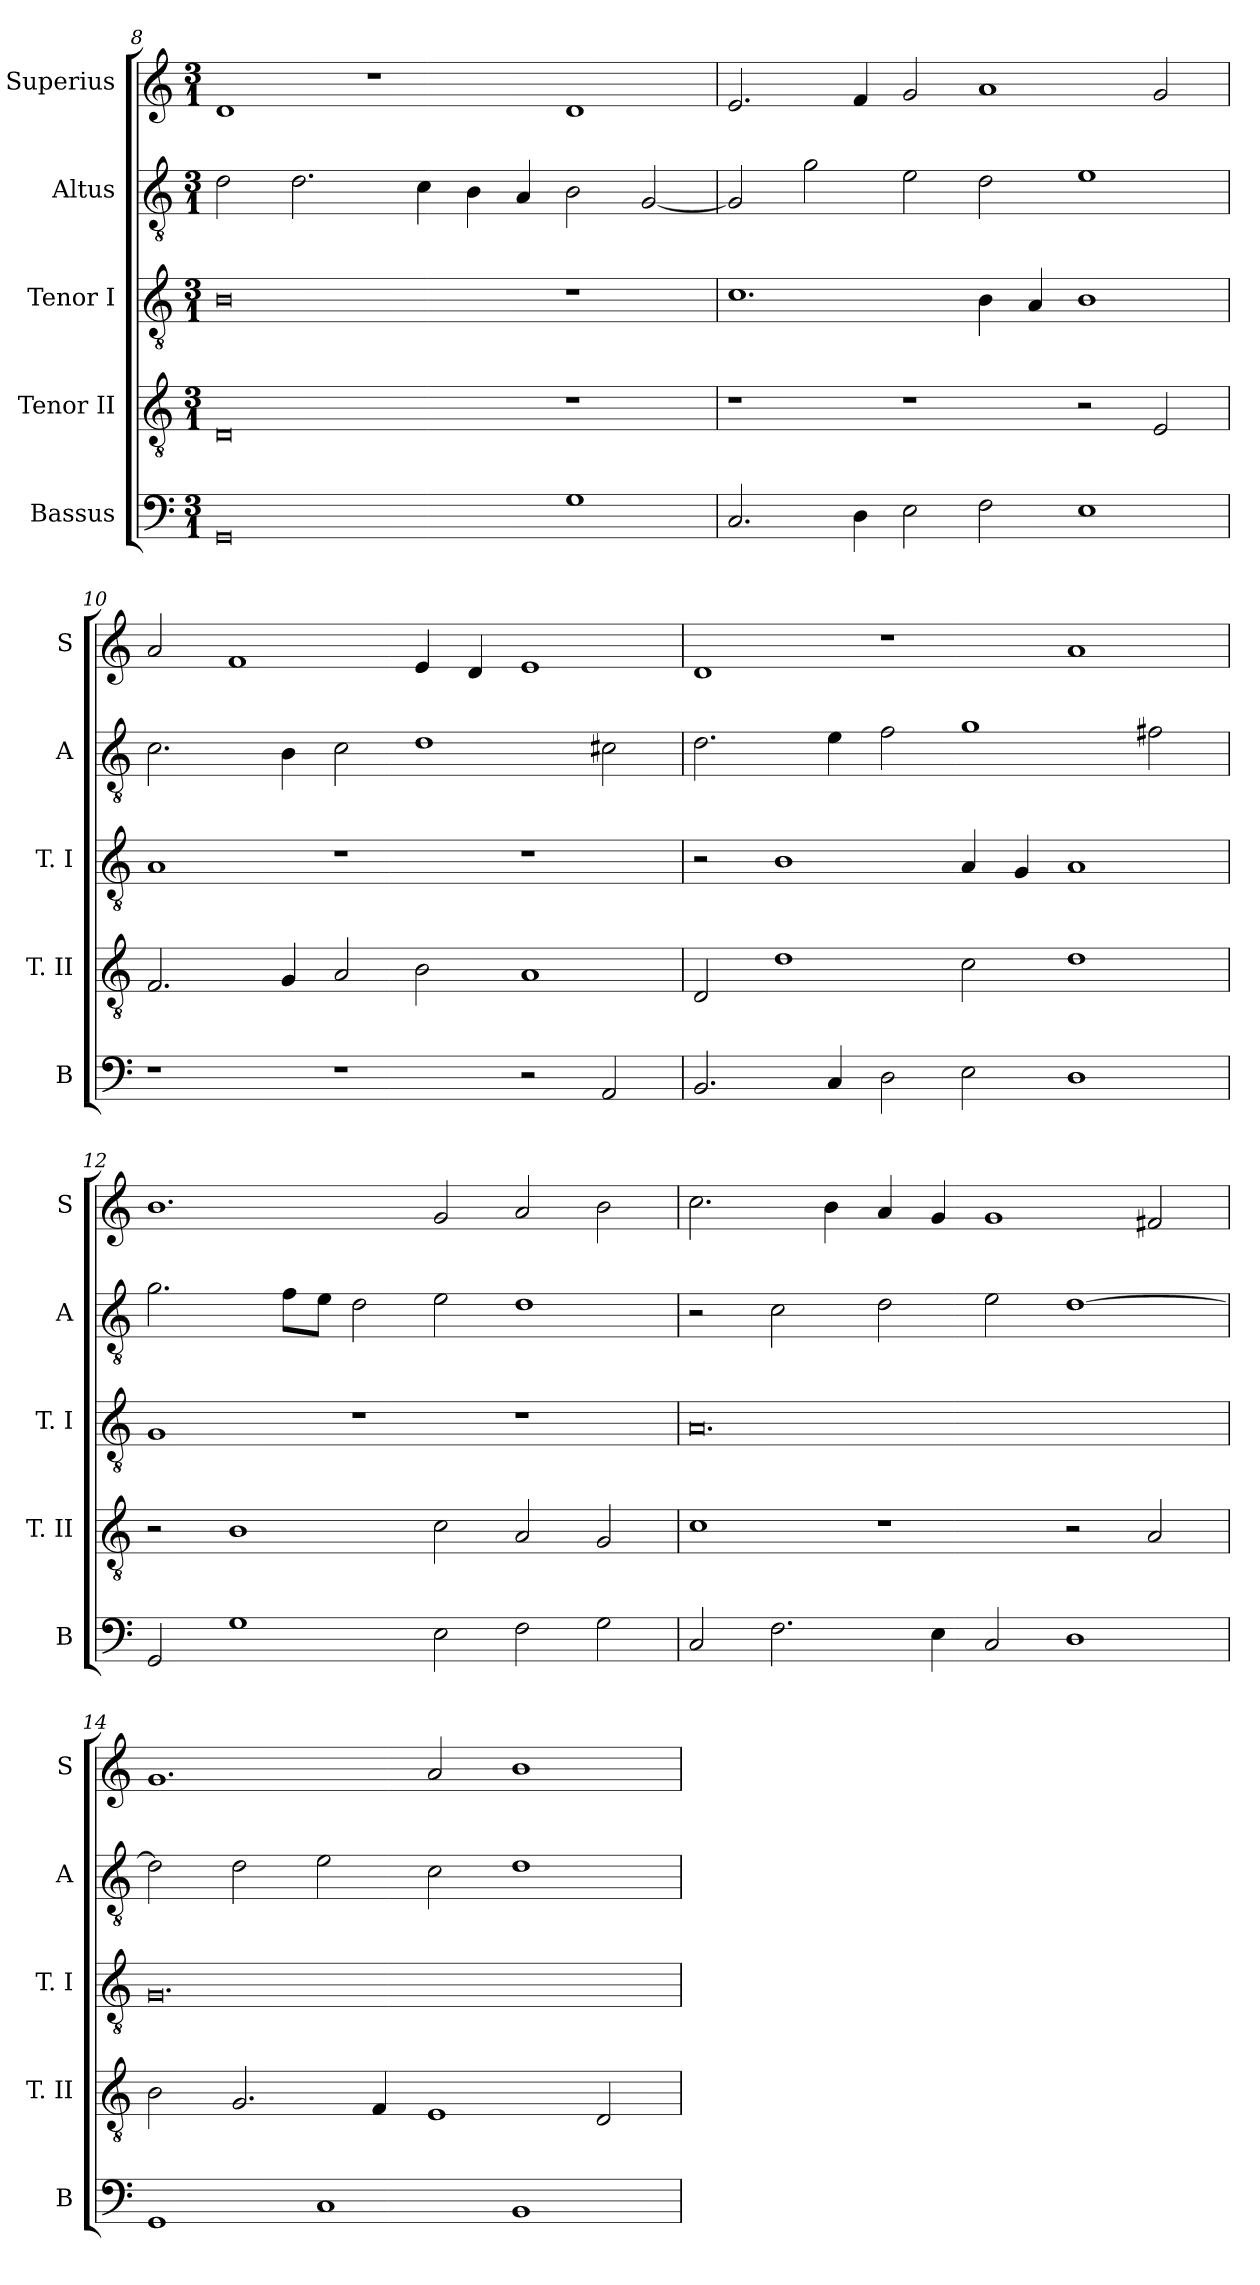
**kern	**kern	**kern	**kern	**kern
*part5	*part4	*part3	*part2	*part1
*staff5	*staff4	*staff3	*staff2	*staff1
*I"Bassus	*I"Tenor II	*I"Tenor I	*I"Altus	*I"Superius
*I'B	*I'T. II	*I'T. I	*I'A	*I'S
*clefF4	*clefGv2	*clefGv2	*clefGv2	*clefG2
*k[]	*k[]	*k[]	*k[]	*k[]
*C:	*C:	*C:	*C:	*C:
*M3/1	*M3/1	*M3/1	*M3/1	*M3/1
=8	=8	=8	=8	=8
0GG	0D	0B	2d	1d
.	.	.	2.d	.
.	.	.	.	1r
.	.	.	4c	.
.	.	.	4B	.
.	.	.	4A	.
1G	1r	1r	2B	1d
.	.	.	[2G	.
=9	=9	=9	=9	=9
2.C	1r	1.c	2G]	2.e
.	.	.	2g	.
4D	.	.	.	4f
2E	1r	.	2e	2g
2F	.	4B	2d	1a
.	.	4A	.	.
1E	2r	1B	1e	.
.	2E	.	.	2g
=10	=10	=10	=10	=10
1r	2.F	1A	2.c	2a
.	.	.	.	1f
.	4G	.	4B	.
1r	2A	1r	2c	.
.	2B	.	1d	4e
.	.	.	.	4d
2r	1A	1r	.	1e
2AA	.	.	2c#X	.
=11	=11	=11	=11	=11
2.BB	2D	2r	2.d	1d
.	1d	1B	.	.
4C	.	.	4e	.
2D	.	.	2f	1r
2E	2c	4A	1g	.
.	.	4G	.	.
1D	1d	1A	.	1a
.	.	.	2f#X	.
=12	=12	=12	=12	=12
2GG	2r	1G	2.g	1.b
1G	1B	.	.	.
.	.	.	8fL	.
.	.	.	8eJ	.
.	.	1r	2d	.
2E	2c	.	2e	2g
2F	2A	1r	1d	2a
2G	2G	.	.	2b
=13	=13	=13	=13	=13
2C	1c	0.A	2r	2.cc
2.F	.	.	2c	.
.	.	.	.	4b
.	1r	.	2d	4a
4E	.	.	.	4g
2C	.	.	2e	1g
1D	2r	.	[1d	.
.	2A	.	.	2f#X
=14	=14	=14	=14	=14
1GG	2B	0.G	2d]	1.g
.	2.G	.	2d	.
1C	.	.	2e	.
.	4F	.	.	.
.	1E	.	2c	2a
1BB	.	.	1d	1b
.	2D	.	.	.
=	=	=	=	=
*-	*-	*-	*-	*-
